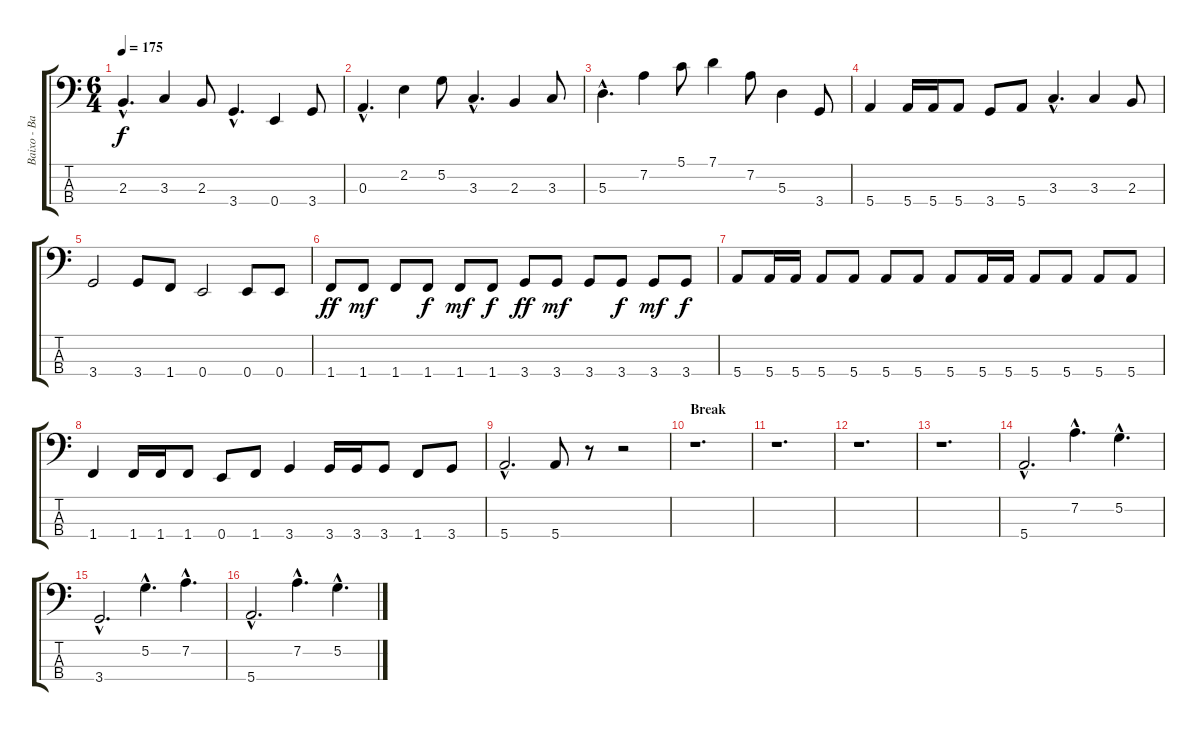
\track ("Baixo - Bass" "Baixo - Ba") {instrument electricbassfinger}
\staff {score tabs}
\tuning (G2 D2 A1 E1) {hide}
\ts (6 4)
\tempo 175
\clef f4
\ks c
2.3{hac}.4{d dy f} 3.3.4 2.3.8 3.4{hac}.4{d} 0.4.4 3.4.8 |
0.3{hac}.4{d} 2.2.4 5.2.8 3.3{hac}.4{d} 2.3.4 3.3.8 |
5.3{hac}.4{d} 7.2.4 5.1.8 7.1.4 7.2.8 5.3.4 3.4.8 |
5.4.4 5.4.16 5.4.16 5.4.8 3.4.8 5.4.8 3.3{hac}.4{d} 3.3.4 2.3.8 |
3.4.2 3.4.8 1.4.8 0.4.2 0.4.8 0.4.8 |
1.4.8{dy ff} 1.4.8{dy mf} 1.4.8 1.4.8{dy f} 1.4.8{dy mf} 1.4.8{dy f} 3.4.8{dy ff} 3.4.8{dy mf} 3.4.8 3.4.8{dy f} 3.4.8{dy mf} 3.4.8{dy f} |
5.4.8 5.4.16 5.4.16 5.4.8 5.4.8 5.4.8 5.4.8 5.4.8 5.4.16 5.4.16 5.4.8 5.4.8 5.4.8 5.4.8 |
1.4.4 1.4.16 1.4.16 1.4.8 0.4.8 1.4.8 3.4.4 3.4.16 3.4.16 3.4.8 1.4.8 3.4.8 |
5.4{hac}.2{d} 5.4.8 r.8 r.2 |
\section ("" "Break")
r.1{d} |
r.1{d} |
r.1{d} |
r.1{d} |
5.4{hac}.2{d} 7.2{hac}.4{d} 5.2{hac}.4{d} |
3.4{hac}.2{d} 5.2{hac}.4{d} 7.2{hac}.4{d} |
5.4{hac}.2{d} 7.2{hac}.4{d} 5.2{hac}.4{d}
